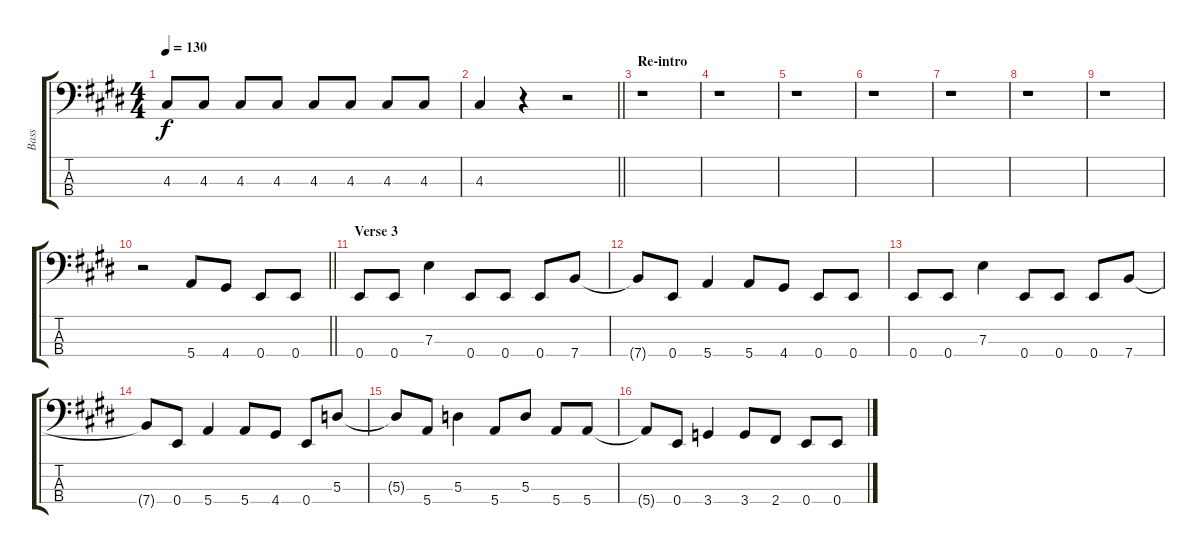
\track ("Bass" "Bass") {instrument electricbassfinger}
\staff {score tabs}
\tuning (G2 D2 A1 E1) {hide}
\ts (4 4)
\tempo 130
\clef f4
\ks e
4.3.8{dy f} 4.3.8 4.3.8 4.3.8 4.3.8 4.3.8 4.3.8 4.3.8 |
\barLineRight lightlight
\ks c#minor
4.3.4 r.4 r.2 |
\section ("" "Re-intro")
\ks e
r.1 |
\ks c#minor
r.1 |
r.1 |
r.1 |
\ks e
r.1 |
\ks c#minor
r.1 |
r.1 |
\barLineRight lightlight
r.2 5.4.8 4.4.8 0.4.8 0.4.8 |
\section ("" "Verse 3")
\ks e
0.4.8 0.4.8 7.3.4 0.4.8 0.4.8 0.4.8 7.4.8 |
\ks c#minor
7.4{t}.8 0.4.8 5.4.4 5.4.8 4.4.8 0.4.8 0.4.8 |
\ks e
0.4.8 0.4.8 7.3.4 0.4.8 0.4.8 0.4.8 7.4.8 |
\ks c#minor
7.4{t}.8 0.4.8 5.4.4 5.4.8 4.4.8 0.4.8 5.3.8 |
\ks e
5.3{t}.8 5.4.8 5.3.4 5.4.8 5.3.8 5.4.8 5.4.8 |
\ks c#minor
5.4{t}.8 0.4.8 3.4.4 3.4.8 2.4.8 0.4.8 0.4.8
